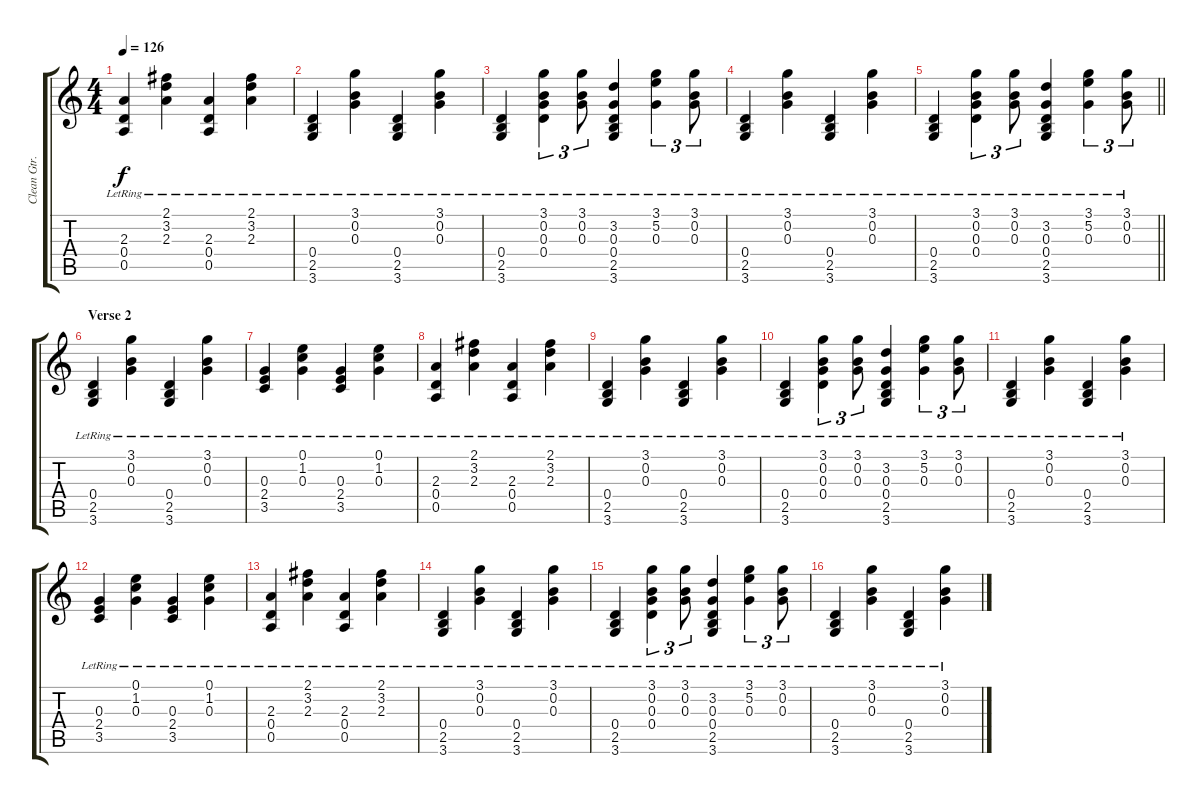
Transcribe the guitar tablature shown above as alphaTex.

\track ("Clean Gtr. 2" "Clean Gtr.") {instrument acousticguitarsteel}
\staff {score tabs}
\tuning (E4 B3 G3 D3 A2 E2) {hide}
\ts (4 4)
\tempo 126
\clef g2
\ks c
(2.3{lr} 0.4{lr} 0.5{lr}).4{dy f} (2.1{lr} 3.2{lr} 2.3{lr}).4 (2.3{lr} 0.4{lr} 0.5{lr}).4 (2.1{lr} 3.2{lr} 2.3{lr}).4 |
(0.4{lr} 2.5{lr} 3.6{lr}).4 (3.1{lr} 0.2{lr} 0.3{lr}).4 (0.4{lr} 2.5{lr} 3.6{lr}).4 (3.1{lr} 0.2{lr} 0.3{lr}).4 |
(0.4{lr} 2.5{lr} 3.6{lr}).4 (3.1{lr} 0.2{lr} 0.3{lr} 0.4{lr}).4{tu (3 2)} (3.1{lr} 0.2{lr} 0.3{lr}).8{tu (3 2)} (3.2{lr} 0.3{lr} 0.4{lr} 2.5{lr} 3.6{lr}).4 (3.1{lr} 5.2{lr} 0.3{lr}).4{tu (3 2)} (3.1{lr} 0.2{lr} 0.3{lr}).8{tu (3 2)} |
(0.4{lr} 2.5{lr} 3.6{lr}).4 (3.1{lr} 0.2{lr} 0.3{lr}).4 (0.4{lr} 2.5{lr} 3.6{lr}).4 (3.1{lr} 0.2{lr} 0.3{lr}).4 |
\barLineRight lightlight
(0.4{lr} 2.5{lr} 3.6{lr}).4 (3.1{lr} 0.2{lr} 0.3{lr} 0.4{lr}).4{tu (3 2)} (3.1{lr} 0.2{lr} 0.3{lr}).8{tu (3 2)} (3.2{lr} 0.3{lr} 0.4{lr} 2.5{lr} 3.6{lr}).4 (3.1{lr} 5.2{lr} 0.3{lr}).4{tu (3 2)} (3.1{lr} 0.2{lr} 0.3{lr}).8{tu (3 2)} |
\section ("" "Verse 2")
(0.4{lr} 2.5{lr} 3.6{lr}).4 (3.1{lr} 0.2{lr} 0.3{lr}).4 (0.4{lr} 2.5{lr} 3.6{lr}).4 (3.1{lr} 0.2{lr} 0.3{lr}).4 |
(0.3{lr} 2.4{lr} 3.5{lr}).4 (0.1{lr} 1.2{lr} 0.3{lr}).4 (0.3{lr} 2.4{lr} 3.5{lr}).4 (0.1{lr} 1.2{lr} 0.3{lr}).4 |
(2.3{lr} 0.4{lr} 0.5{lr}).4 (2.1{lr} 3.2{lr} 2.3{lr}).4 (2.3{lr} 0.4{lr} 0.5{lr}).4 (2.1{lr} 3.2{lr} 2.3{lr}).4 |
(0.4{lr} 2.5{lr} 3.6{lr}).4 (3.1{lr} 0.2{lr} 0.3{lr}).4 (0.4{lr} 2.5{lr} 3.6{lr}).4 (3.1{lr} 0.2{lr} 0.3{lr}).4 |
(0.4{lr} 2.5{lr} 3.6{lr}).4 (3.1{lr} 0.2{lr} 0.3{lr} 0.4{lr}).4{tu (3 2)} (3.1{lr} 0.2{lr} 0.3{lr}).8{tu (3 2)} (3.2{lr} 0.3{lr} 0.4{lr} 2.5{lr} 3.6{lr}).4 (3.1{lr} 5.2{lr} 0.3{lr}).4{tu (3 2)} (3.1{lr} 0.2{lr} 0.3{lr}).8{tu (3 2)} |
(0.4{lr} 2.5{lr} 3.6{lr}).4 (3.1{lr} 0.2{lr} 0.3{lr}).4 (0.4{lr} 2.5{lr} 3.6{lr}).4 (3.1{lr} 0.2{lr} 0.3{lr}).4 |
(0.3{lr} 2.4{lr} 3.5{lr}).4 (0.1{lr} 1.2{lr} 0.3{lr}).4 (0.3{lr} 2.4{lr} 3.5{lr}).4 (0.1{lr} 1.2{lr} 0.3{lr}).4 |
(2.3{lr} 0.4{lr} 0.5{lr}).4 (2.1{lr} 3.2{lr} 2.3{lr}).4 (2.3{lr} 0.4{lr} 0.5{lr}).4 (2.1{lr} 3.2{lr} 2.3{lr}).4 |
(0.4{lr} 2.5{lr} 3.6{lr}).4 (3.1{lr} 0.2{lr} 0.3{lr}).4 (0.4{lr} 2.5{lr} 3.6{lr}).4 (3.1{lr} 0.2{lr} 0.3{lr}).4 |
(0.4{lr} 2.5{lr} 3.6{lr}).4 (3.1{lr} 0.2{lr} 0.3{lr} 0.4{lr}).4{tu (3 2)} (3.1{lr} 0.2{lr} 0.3{lr}).8{tu (3 2)} (3.2{lr} 0.3{lr} 0.4{lr} 2.5{lr} 3.6{lr}).4 (3.1{lr} 5.2{lr} 0.3{lr}).4{tu (3 2)} (3.1{lr} 0.2{lr} 0.3{lr}).8{tu (3 2)} |
(0.4{lr} 2.5{lr} 3.6{lr}).4 (3.1{lr} 0.2{lr} 0.3{lr}).4 (0.4{lr} 2.5{lr} 3.6{lr}).4 (3.1{lr} 0.2{lr} 0.3{lr}).4
